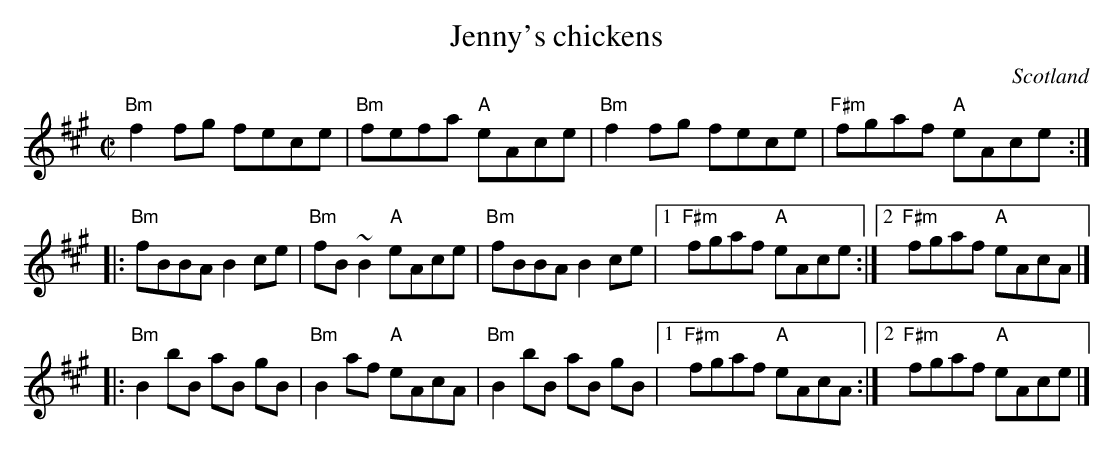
X:1
T:Jenny's chickens
O:Scotland
M:C|
L:1/8
K:A
"Bm"f2fg fece|"Bm"fefa "A"eAce|"Bm"f2fg fece|"F#m"fgaf "A"eAce:|
|:"Bm"fBBA B2ce|"Bm"fB ~B2 "A"eAce|"Bm"fBBA B2ce|\
[1 "F#m"fgaf "A"eAce:|[2 "F#m"fgaf "A"eAcA|]
|:"Bm"B2bB aB gB|"Bm"B2af "A"eAcA|"Bm"B2bB aB gB\
|1 "F#m"fgaf "A"eAcA:|2 "F#m"fgaf "A"eAce|]
